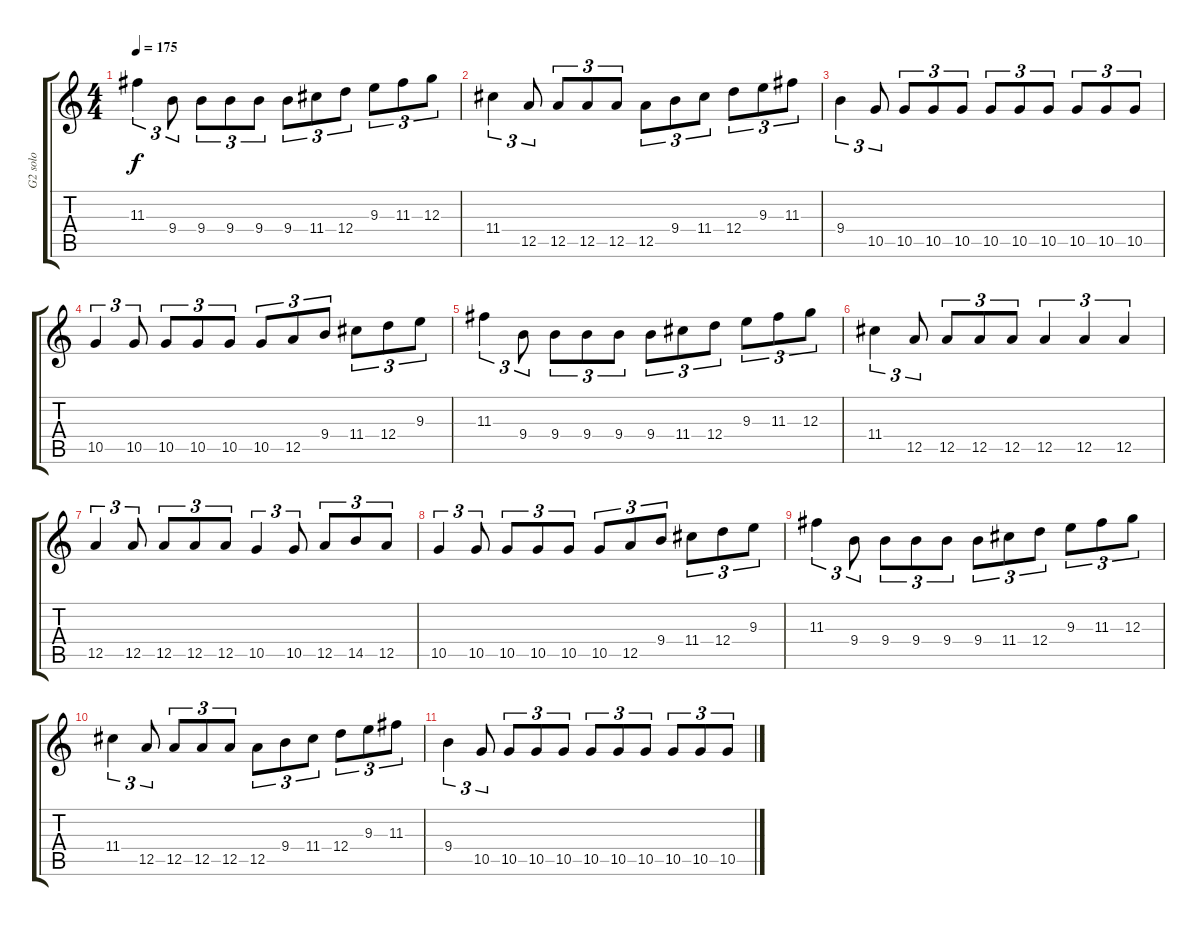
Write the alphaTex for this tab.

\track ("G2 solo" "G2 solo") {instrument overdrivenguitar}
\staff {score tabs}
\tuning (E4 B3 G3 D3 A2 E2) {hide}
\ts (4 4)
\tempo 175
\clef g2
\ks c
11.3.4{tu (3 2) dy f} 9.4.8{tu (3 2)} 9.4.8{tu (3 2)} 9.4.8{tu (3 2)} 9.4.8{tu (3 2)} 9.4.8{tu (3 2)} 11.4.8{tu (3 2)} 12.4.8{tu (3 2)} 9.3.8{tu (3 2)} 11.3.8{tu (3 2)} 12.3.8{tu (3 2)} |
11.4.4{tu (3 2)} 12.5.8{tu (3 2)} 12.5.8{tu (3 2)} 12.5.8{tu (3 2)} 12.5.8{tu (3 2)} 12.5.8{tu (3 2)} 9.4.8{tu (3 2)} 11.4.8{tu (3 2)} 12.4.8{tu (3 2)} 9.3.8{tu (3 2)} 11.3.8{tu (3 2)} |
9.4.4{tu (3 2)} 10.5.8{tu (3 2)} 10.5.8{tu (3 2)} 10.5.8{tu (3 2)} 10.5.8{tu (3 2)} 10.5.8{tu (3 2)} 10.5.8{tu (3 2)} 10.5.8{tu (3 2)} 10.5.8{tu (3 2)} 10.5.8{tu (3 2)} 10.5.8{tu (3 2)} |
10.5.4{tu (3 2)} 10.5.8{tu (3 2)} 10.5.8{tu (3 2)} 10.5.8{tu (3 2)} 10.5.8{tu (3 2)} 10.5.8{tu (3 2)} 12.5.8{tu (3 2)} 9.4.8{tu (3 2)} 11.4.8{tu (3 2)} 12.4.8{tu (3 2)} 9.3.8{tu (3 2)} |
11.3.4{tu (3 2)} 9.4.8{tu (3 2)} 9.4.8{tu (3 2)} 9.4.8{tu (3 2)} 9.4.8{tu (3 2)} 9.4.8{tu (3 2)} 11.4.8{tu (3 2)} 12.4.8{tu (3 2)} 9.3.8{tu (3 2)} 11.3.8{tu (3 2)} 12.3.8{tu (3 2)} |
11.4.4{tu (3 2)} 12.5.8{tu (3 2)} 12.5.8{tu (3 2)} 12.5.8{tu (3 2)} 12.5.8{tu (3 2)} 12.5.4{tu (3 2)} 12.5.4{tu (3 2)} 12.5.4{tu (3 2)} |
12.5.4{tu (3 2)} 12.5.8{tu (3 2)} 12.5.8{tu (3 2)} 12.5.8{tu (3 2)} 12.5.8{tu (3 2)} 10.5.4{tu (3 2)} 10.5.8{tu (3 2)} 12.5.8{tu (3 2)} 14.5.8{tu (3 2)} 12.5.8{tu (3 2)} |
10.5.4{tu (3 2)} 10.5.8{tu (3 2)} 10.5.8{tu (3 2)} 10.5.8{tu (3 2)} 10.5.8{tu (3 2)} 10.5.8{tu (3 2)} 12.5.8{tu (3 2)} 9.4.8{tu (3 2)} 11.4.8{tu (3 2)} 12.4.8{tu (3 2)} 9.3.8{tu (3 2)} |
11.3.4{tu (3 2)} 9.4.8{tu (3 2)} 9.4.8{tu (3 2)} 9.4.8{tu (3 2)} 9.4.8{tu (3 2)} 9.4.8{tu (3 2)} 11.4.8{tu (3 2)} 12.4.8{tu (3 2)} 9.3.8{tu (3 2)} 11.3.8{tu (3 2)} 12.3.8{tu (3 2)} |
11.4.4{tu (3 2)} 12.5.8{tu (3 2)} 12.5.8{tu (3 2)} 12.5.8{tu (3 2)} 12.5.8{tu (3 2)} 12.5.8{tu (3 2)} 9.4.8{tu (3 2)} 11.4.8{tu (3 2)} 12.4.8{tu (3 2)} 9.3.8{tu (3 2)} 11.3.8{tu (3 2)} |
9.4.4{tu (3 2)} 10.5.8{tu (3 2)} 10.5.8{tu (3 2)} 10.5.8{tu (3 2)} 10.5.8{tu (3 2)} 10.5.8{tu (3 2)} 10.5.8{tu (3 2)} 10.5.8{tu (3 2)} 10.5.8{tu (3 2)} 10.5.8{tu (3 2)} 10.5.8{tu (3 2)}
